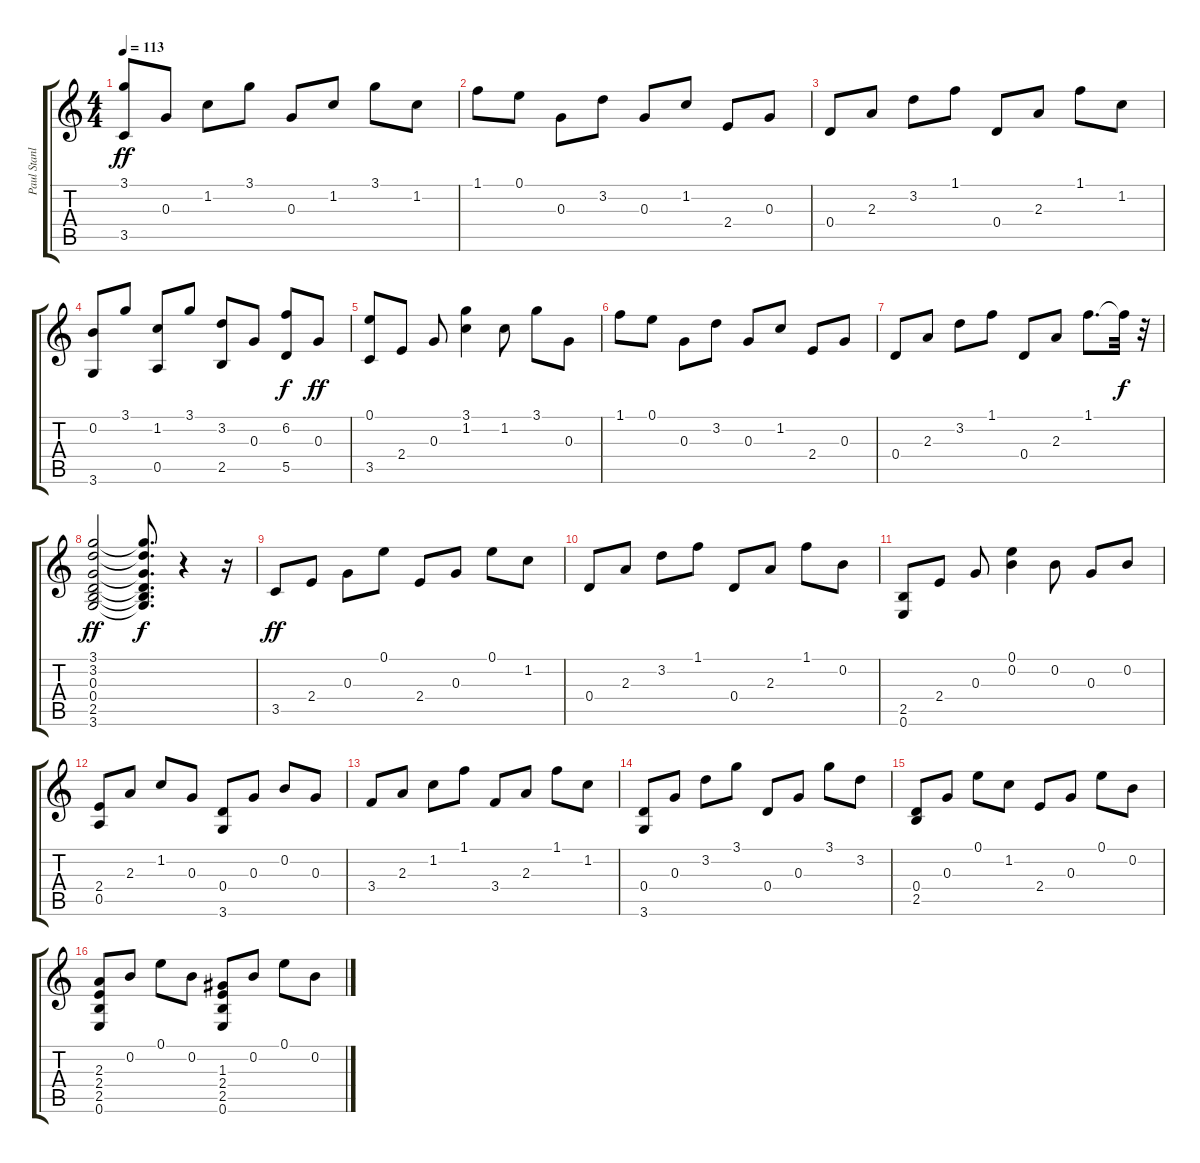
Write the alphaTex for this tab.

\track ("Paul Stanley" "Paul Stanl") {instrument electricguitarclean}
\staff {score tabs}
\tuning (E4 B3 G3 D3 A2 E2) {hide}
\ts (4 4)
\tempo 113
\clef g2
\ks c
(3.1 3.5).8{dy ff instrument electricguitarclean} 0.3.8 1.2.8 3.1.8 0.3.8 1.2.8 3.1.8 1.2.8 |
1.1.8 0.1.8 0.3.8 3.2.8 0.3.8 1.2.8 2.4.8 0.3.8 |
0.4.8 2.3.8 3.2.8 1.1.8 0.4.8 2.3.8 1.1.8 1.2.8 |
(0.2 3.6).8 3.1.8 (1.2 0.5).8 3.1.8 (3.2 2.5).8 0.3.8 (6.2 5.5).8{dy f} 0.3.8{dy ff} |
(0.1 3.5).8 2.4.8 0.3.8 (3.1 1.2).4 1.2.8 3.1.8 0.3.8 |
1.1.8 0.1.8 0.3.8 3.2.8 0.3.8 1.2.8 2.4.8 0.3.8 |
0.4.8 2.3.8 3.2.8 1.1.8 0.4.8 2.3.8 1.1.8{d} 1.1{t}.32{dy f} r.32 |
(3.1 3.2 0.3 0.4 2.5 3.6).2{dy ff} (3.1{t} 3.2{t} 0.3{t} 0.4{t} 2.5{t} 3.6{t}).8{d dy f} r.4 r.16 |
3.5.8{dy ff} 2.4.8 0.3.8 0.1.8 2.4.8 0.3.8 0.1.8 1.2.8 |
0.4.8 2.3.8 3.2.8 1.1.8 0.4.8 2.3.8 1.1.8 0.2.8 |
(2.5 0.6).8 2.4.8 0.3.8 (0.1 0.2).4 0.2.8 0.3.8 0.2.8 |
(2.4 0.5).8 2.3.8 1.2.8 0.3.8 (0.4 3.6).8 0.3.8 0.2.8 0.3.8 |
3.4.8 2.3.8 1.2.8 1.1.8 3.4.8 2.3.8 1.1.8 1.2.8 |
(0.4 3.6).8 0.3.8 3.2.8 3.1.8 0.4.8 0.3.8 3.1.8 3.2.8 |
(0.4 2.5).8 0.3.8 0.1.8 1.2.8 2.4.8 0.3.8 0.1.8 0.2.8 |
(2.3 2.4 2.5 0.6).8 0.2.8 0.1.8 0.2.8 (1.3 2.4 2.5 0.6).8 0.2.8 0.1.8 0.2.8
